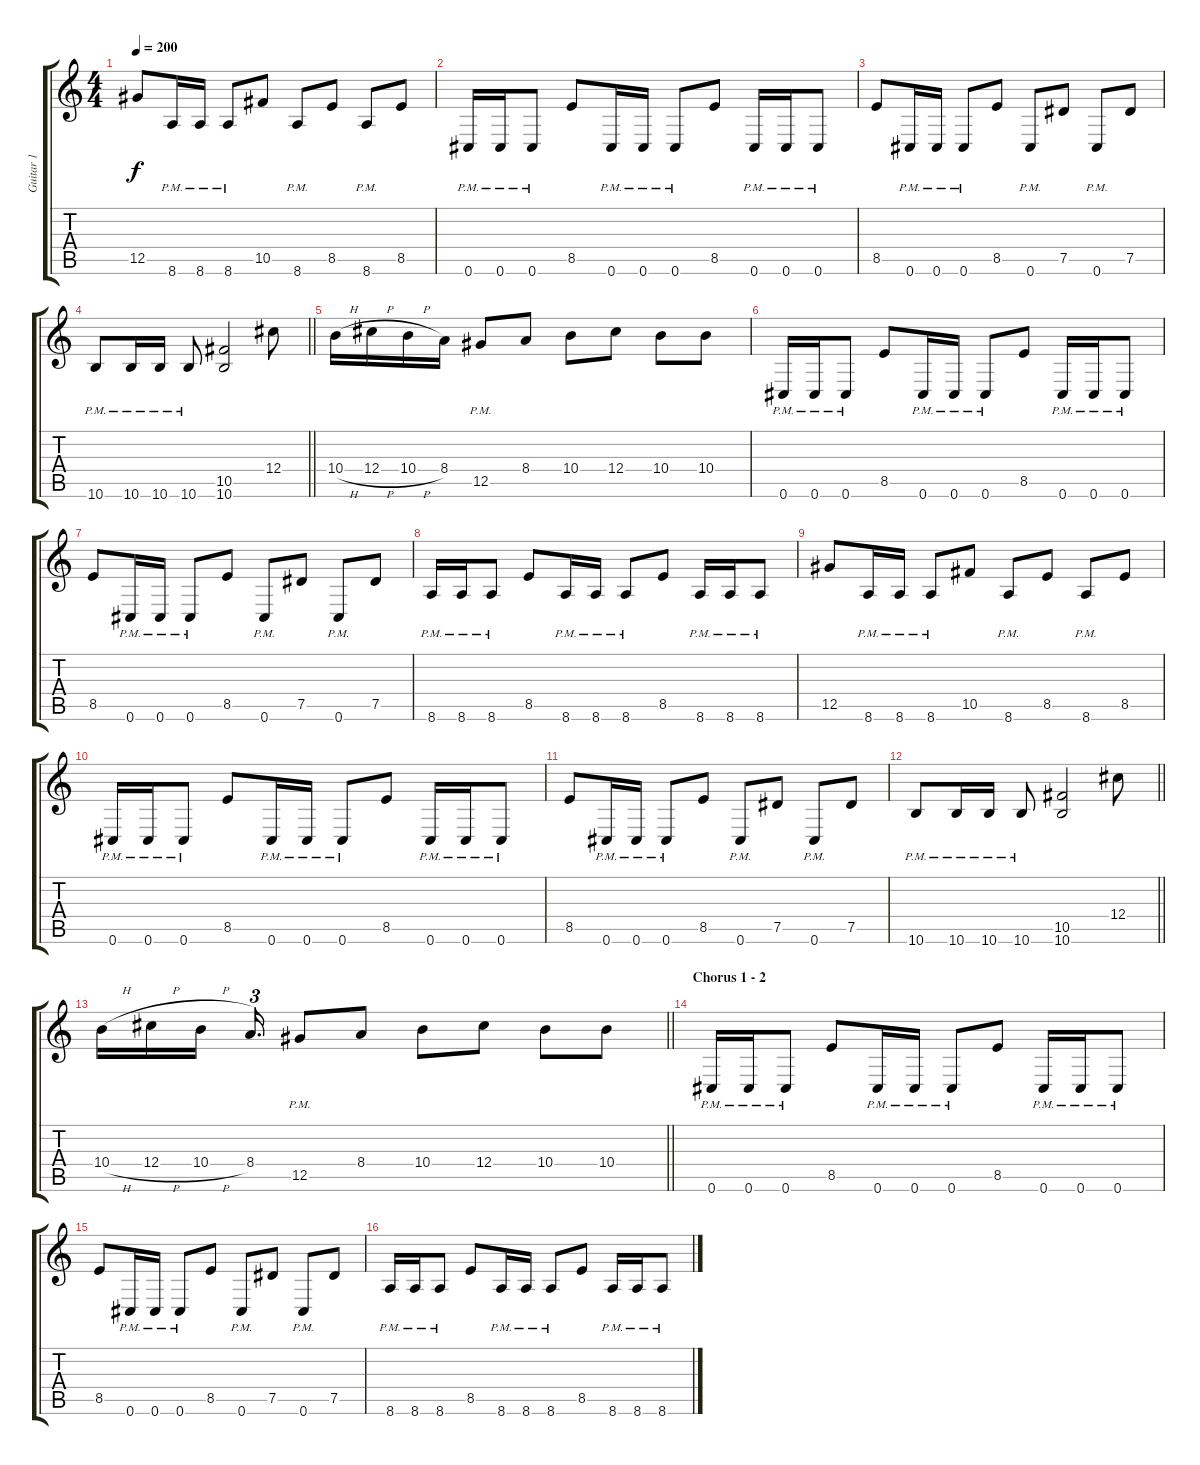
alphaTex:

\track ("Guitar 1" "Guitar 1") {instrument distortionguitar}
\staff {score tabs}
\tuning (Eb4 Bb3 Gb3 Db3 Ab2 Db2) {hide}
\ts (4 4)
\tempo 200
\clef g2
\ks c
12.5.8{dy f} 8.6{pm}.16 8.6{pm}.16 8.6{pm}.8 10.5.8 8.6{pm}.8 8.5.8 8.6{pm}.8 8.5.8 |
0.6{pm}.16 0.6{pm}.16 0.6{pm}.8 8.5.8 0.6{pm}.16 0.6{pm}.16 0.6{pm}.8 8.5.8 0.6{pm}.16 0.6{pm}.16 0.6{pm}.8 |
8.5.8 0.6{pm}.16 0.6{pm}.16 0.6{pm}.8 8.5.8 0.6{pm}.8 7.5.8 0.6{pm}.8 7.5.8 |
\barLineRight lightlight
10.6{pm}.8 10.6{pm}.16 10.6{pm}.16 10.6{pm}.8 (10.5 10.6).2 12.4.8 |
10.4{h}.16 12.4{h}.16 10.4{h}.16 8.4.16 12.5{pm}.8 8.4.8 10.4.8 12.4.8 10.4.8 10.4.8 |
0.6{pm}.16 0.6{pm}.16 0.6{pm}.8 8.5.8 0.6{pm}.16 0.6{pm}.16 0.6{pm}.8 8.5.8 0.6{pm}.16 0.6{pm}.16 0.6{pm}.8 |
8.5.8 0.6{pm}.16 0.6{pm}.16 0.6{pm}.8 8.5.8 0.6{pm}.8 7.5.8 0.6{pm}.8 7.5.8 |
8.6{pm}.16 8.6{pm}.16 8.6{pm}.8 8.5.8 8.6{pm}.16 8.6{pm}.16 8.6{pm}.8 8.5.8 8.6{pm}.16 8.6{pm}.16 8.6{pm}.8 |
12.5.8 8.6{pm}.16 8.6{pm}.16 8.6{pm}.8 10.5.8 8.6{pm}.8 8.5.8 8.6{pm}.8 8.5.8 |
0.6{pm}.16 0.6{pm}.16 0.6{pm}.8 8.5.8 0.6{pm}.16 0.6{pm}.16 0.6{pm}.8 8.5.8 0.6{pm}.16 0.6{pm}.16 0.6{pm}.8 |
8.5.8 0.6{pm}.16 0.6{pm}.16 0.6{pm}.8 8.5.8 0.6{pm}.8 7.5.8 0.6{pm}.8 7.5.8 |
\barLineRight lightlight
10.6{pm}.8 10.6{pm}.16 10.6{pm}.16 10.6{pm}.8 (10.5 10.6).2 12.4.8 |
\barLineRight lightlight
10.4{h}.16 12.4{h}.16 10.4{h}.16{beam splitsecondary} 8.4.16{d tu (3 2)} 12.5{pm}.8 8.4.8 10.4.8 12.4.8 10.4.8 10.4.8 |
\section ("" "Chorus 1 - 2")
0.6{pm}.16 0.6{pm}.16 0.6{pm}.8 8.5.8 0.6{pm}.16 0.6{pm}.16 0.6{pm}.8 8.5.8 0.6{pm}.16 0.6{pm}.16 0.6{pm}.8 |
8.5.8 0.6{pm}.16 0.6{pm}.16 0.6{pm}.8 8.5.8 0.6{pm}.8 7.5.8 0.6{pm}.8 7.5.8 |
8.6{pm}.16 8.6{pm}.16 8.6{pm}.8 8.5.8 8.6{pm}.16 8.6{pm}.16 8.6{pm}.8 8.5.8 8.6{pm}.16 8.6{pm}.16 8.6{pm}.8
